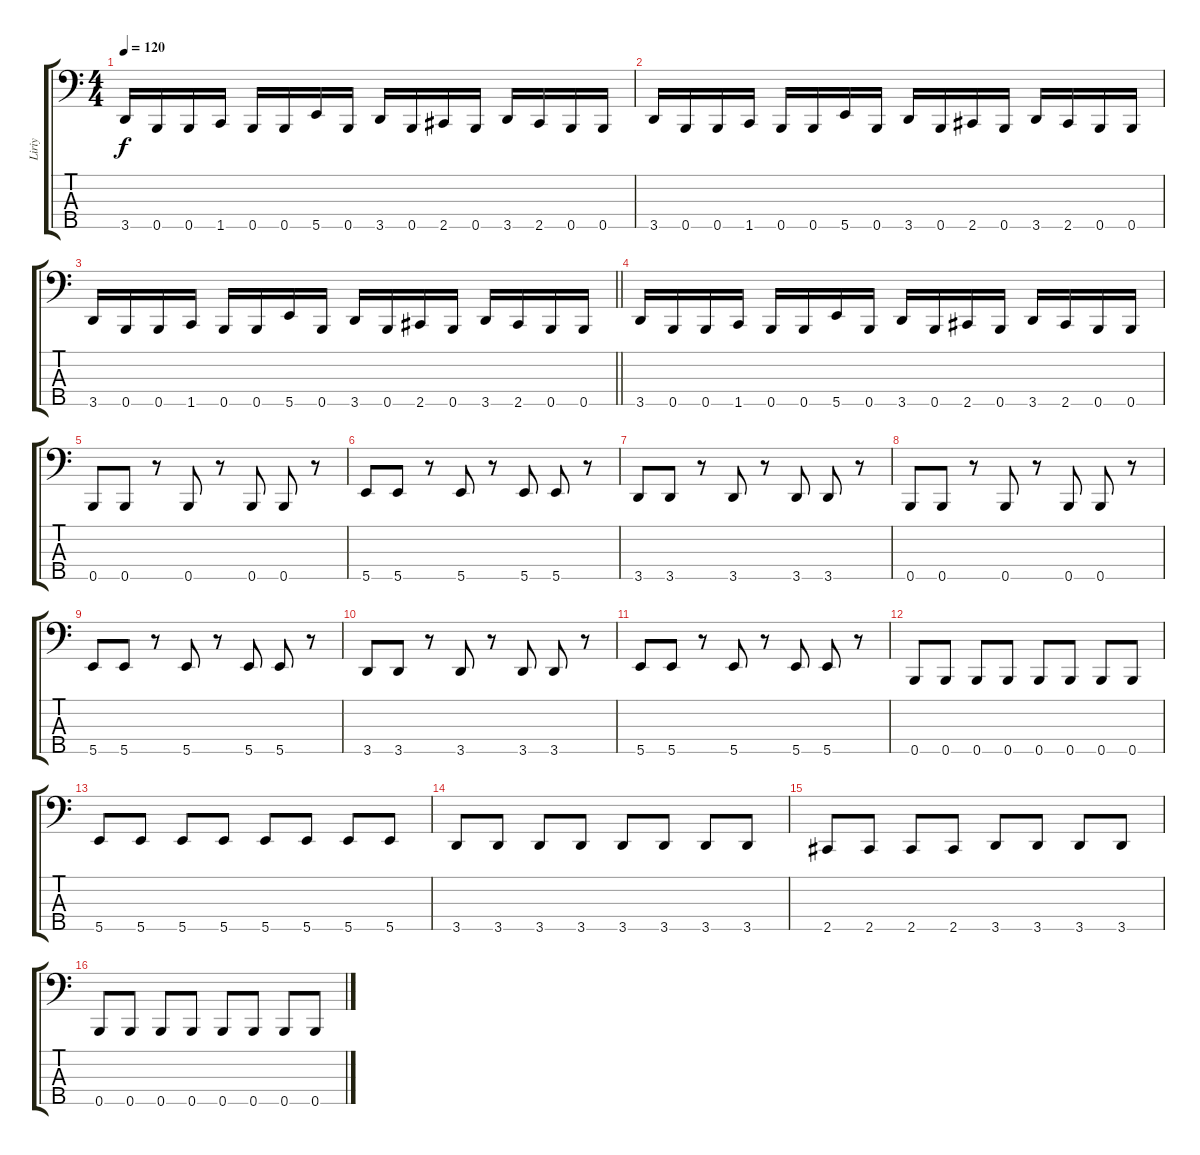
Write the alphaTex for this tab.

\track ("Liriy" "Liriy") {instrument electricbassfinger}
\staff {score tabs}
\tuning (G2 D2 A1 E1 B0) {hide}
\ts (4 4)
\tempo 120
\clef f4
\ks c
3.5.16{dy f} 0.5.16 0.5.16 1.5.16 0.5.16 0.5.16 5.5.16 0.5.16 3.5.16 0.5.16 2.5.16 0.5.16 3.5.16 2.5.16 0.5.16 0.5.16 |
3.5.16 0.5.16 0.5.16 1.5.16 0.5.16 0.5.16 5.5.16 0.5.16 3.5.16 0.5.16 2.5.16 0.5.16 3.5.16 2.5.16 0.5.16 0.5.16 |
\barLineRight lightlight
3.5.16 0.5.16 0.5.16 1.5.16 0.5.16 0.5.16 5.5.16 0.5.16 3.5.16 0.5.16 2.5.16 0.5.16 3.5.16 2.5.16 0.5.16 0.5.16 |
3.5.16 0.5.16 0.5.16 1.5.16 0.5.16 0.5.16 5.5.16 0.5.16 3.5.16 0.5.16 2.5.16 0.5.16 3.5.16 2.5.16 0.5.16 0.5.16 |
0.5.8 0.5.8 r.8 0.5.8 r.8 0.5.8 0.5.8 r.8 |
5.5.8 5.5.8 r.8 5.5.8 r.8 5.5.8 5.5.8 r.8 |
3.5.8 3.5.8 r.8 3.5.8 r.8 3.5.8 3.5.8 r.8 |
0.5.8 0.5.8 r.8 0.5.8 r.8 0.5.8 0.5.8 r.8 |
5.5.8 5.5.8 r.8 5.5.8 r.8 5.5.8 5.5.8 r.8 |
3.5.8 3.5.8 r.8 3.5.8 r.8 3.5.8 3.5.8 r.8 |
5.5.8 5.5.8 r.8 5.5.8 r.8 5.5.8 5.5.8 r.8 |
0.5.8 0.5.8 0.5.8 0.5.8 0.5.8 0.5.8 0.5.8 0.5.8 |
5.5.8 5.5.8 5.5.8 5.5.8 5.5.8 5.5.8 5.5.8 5.5.8 |
3.5.8 3.5.8 3.5.8 3.5.8 3.5.8 3.5.8 3.5.8 3.5.8 |
2.5.8 2.5.8 2.5.8 2.5.8 3.5.8 3.5.8 3.5.8 3.5.8 |
0.5.8 0.5.8 0.5.8 0.5.8 0.5.8 0.5.8 0.5.8 0.5.8
